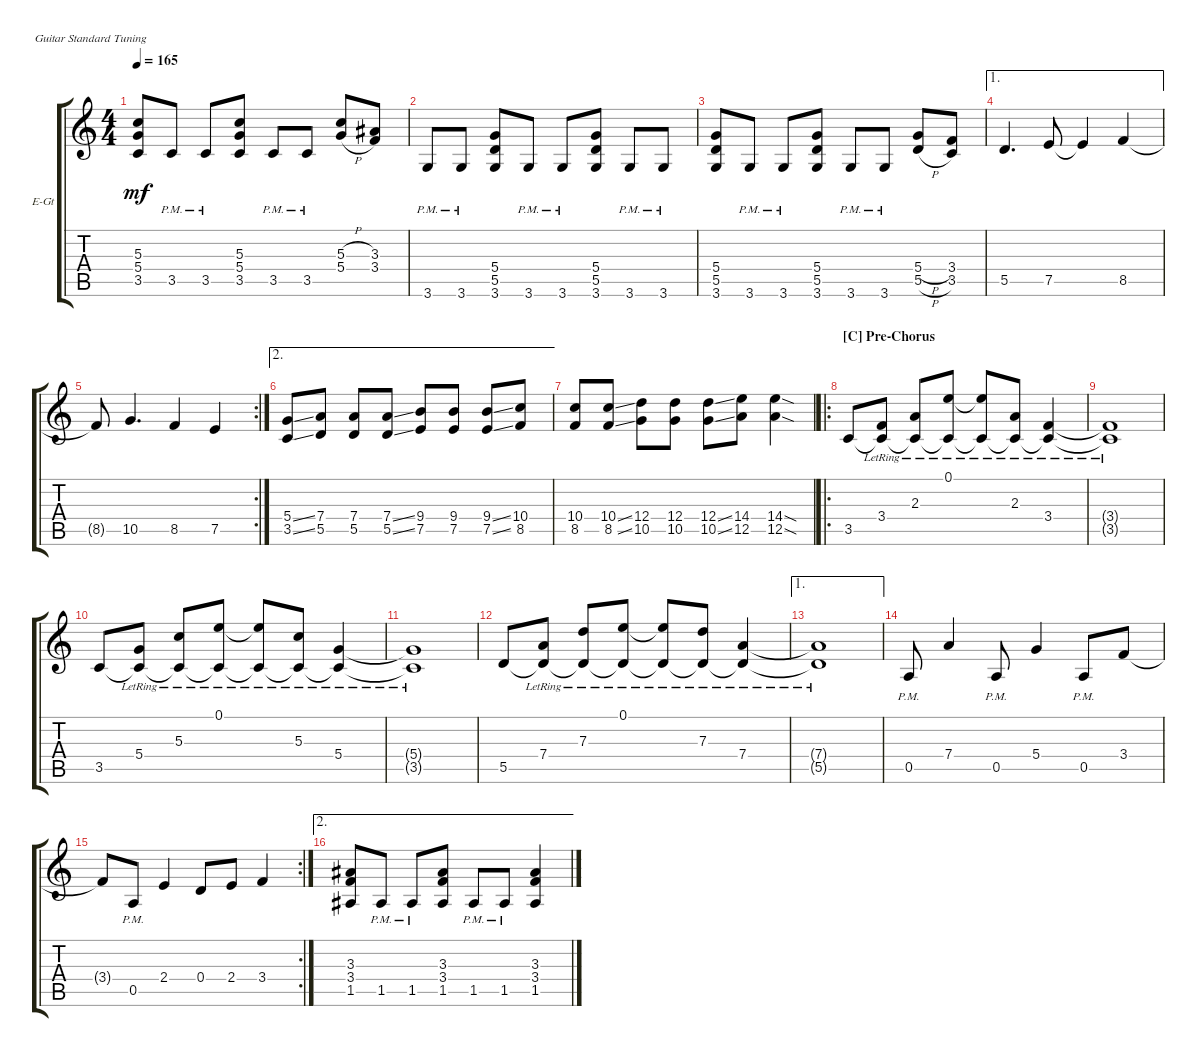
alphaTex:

\bracketExtendMode groupsimilarinstruments
\firstSystemTrackNameOrientation horizontal
\otherSystemsTrackNameOrientation horizontal
\track ("Gtr 1" "E-Gt") {instrument acousticgrandpiano}
\staff {score tabs}
\tuning (E4 B3 G3 D3 A2 E2)
\displaytranspose 12
\ts (4 4)
\tempo 165
\clef g2
\ks c
(5.3 5.4 3.5).8{dy mf} 3.5{pm}.8 3.5{pm}.8 (5.3 5.4 3.5).8 3.5{pm}.8 3.5{pm}.8 (5.3{h} 5.4{h}).8 (3.3 3.4).8 |
3.6{pm}.8 3.6{pm}.8 (5.4 5.5 3.6).8 3.6{pm}.8 3.6{pm}.8 (5.4 5.5 3.6).8 3.6{pm}.8 3.6{pm}.8 |
(5.4 5.5 3.6).8 3.6{pm}.8 3.6{pm}.8 (5.4 5.5 3.6).8 3.6{pm}.8 3.6{pm}.8 (5.4{h} 5.5{h}).8 (3.4 3.5).8 |
\ae 1
5.5.4{d} 7.5.8 7.5{t}.4 8.5.4 |
\rc 2
8.5{t}.8 10.5.4{d} 8.5.4 7.5.4 |
\ae 2
(5.4{ss} 3.5{ss}).8 (7.4 5.5).8 (7.4 5.5).8 (7.4{ss} 5.5{ss}).8 (9.4 7.5).8 (9.4 7.5).8 (9.4{ss} 7.5{ss}).8 (10.4 8.5).8 |
(10.4 8.5).8 (10.4{ss} 8.5{ss}).8 (12.4 10.5).8 (12.4 10.5).8 (12.4{ss} 10.5{ss}).8 (14.4 12.5).8 (14.4{sod} 12.5{sod}).4 |
\ro
\section ("C" "Pre-Chorus")
3.5.8 (3.4{lr} 3.5{lr t}).8 (2.3{lr} 3.5{lr t}).8 (0.1{lr} 3.5{lr t}).8 (0.1{lr t} 3.5{lr t}).8 (2.3{lr} 3.5{lr t}).8 (3.4{lr} 3.5{lr t}).4 |
(3.4{lr t} 3.5{lr t}).1 |
3.5.8 (5.4{lr} 3.5{lr t}).8 (5.3{lr} 3.5{lr t}).8 (0.1{lr} 3.5{lr t}).8 (0.1{lr t} 3.5{lr t}).8 (5.3{lr} 3.5{lr t}).8 (5.4{lr} 3.5{lr t}).4 |
(5.4{lr t} 3.5{lr t}).1 |
5.5.8 (7.4{lr} 5.5{lr t}).8 (7.3{lr} 5.5{lr t}).8 (0.1{lr} 5.5{lr t}).8 (0.1{lr t} 5.5{lr t}).8 (7.3{lr} 5.5{lr t}).8 (7.4{lr} 5.5{lr t}).4 |
\ae 1
(7.4{lr t} 5.5{lr t}).1 |
0.5{pm}.8 7.4.4 0.5{pm}.8 5.4.4 0.5{pm}.8 3.4.8 |
\rc 2
3.4{t}.8 0.5{pm}.8 2.4.4 0.4.8 2.4.8 3.4.4 |
\ae 2
(3.3 3.4 1.5).8 1.5{pm}.8 1.5{pm}.8 (3.3 3.4 1.5).8 1.5{pm}.8 1.5{pm}.8 (3.3 3.4 1.5).4
